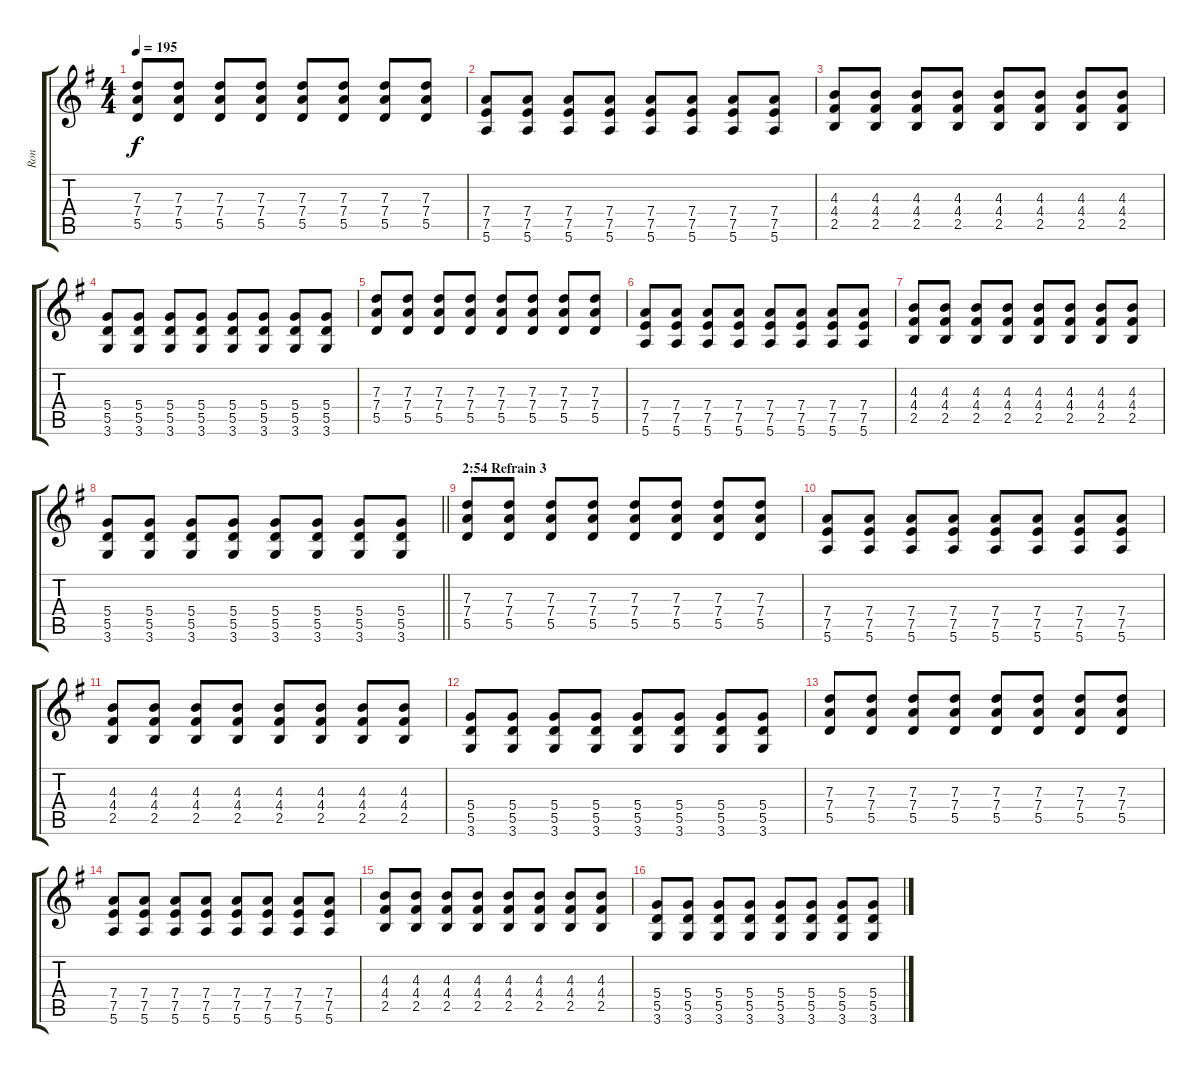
\track ("Ron" "Ron") {instrument overdrivenguitar}
\staff {score tabs}
\tuning (E4 B3 G3 D3 A2 E2) {hide}
\ts (4 4)
\tempo 195
\clef g2
\ks g
(7.3 7.4 5.5).8{dy f} (7.3 7.4 5.5).8 (7.3 7.4 5.5).8 (7.3 7.4 5.5).8 (7.3 7.4 5.5).8 (7.3 7.4 5.5).8 (7.3 7.4 5.5).8 (7.3 7.4 5.5).8 |
(7.4 7.5 5.6).8 (7.4 7.5 5.6).8 (7.4 7.5 5.6).8 (7.4 7.5 5.6).8 (7.4 7.5 5.6).8 (7.4 7.5 5.6).8 (7.4 7.5 5.6).8 (7.4 7.5 5.6).8 |
(4.3 4.4 2.5).8 (4.3 4.4 2.5).8 (4.3 4.4 2.5).8 (4.3 4.4 2.5).8 (4.3 4.4 2.5).8 (4.3 4.4 2.5).8 (4.3 4.4 2.5).8 (4.3 4.4 2.5).8 |
(5.4 5.5 3.6).8 (5.4 5.5 3.6).8 (5.4 5.5 3.6).8 (5.4 5.5 3.6).8 (5.4 5.5 3.6).8 (5.4 5.5 3.6).8 (5.4 5.5 3.6).8 (5.4 5.5 3.6).8 |
(7.3 7.4 5.5).8 (7.3 7.4 5.5).8 (7.3 7.4 5.5).8 (7.3 7.4 5.5).8 (7.3 7.4 5.5).8 (7.3 7.4 5.5).8 (7.3 7.4 5.5).8 (7.3 7.4 5.5).8 |
(7.4 7.5 5.6).8 (7.4 7.5 5.6).8 (7.4 7.5 5.6).8 (7.4 7.5 5.6).8 (7.4 7.5 5.6).8 (7.4 7.5 5.6).8 (7.4 7.5 5.6).8 (7.4 7.5 5.6).8 |
(4.3 4.4 2.5).8 (4.3 4.4 2.5).8 (4.3 4.4 2.5).8 (4.3 4.4 2.5).8 (4.3 4.4 2.5).8 (4.3 4.4 2.5).8 (4.3 4.4 2.5).8 (4.3 4.4 2.5).8 |
\barLineRight lightlight
(5.4 5.5 3.6).8 (5.4 5.5 3.6).8 (5.4 5.5 3.6).8 (5.4 5.5 3.6).8 (5.4 5.5 3.6).8 (5.4 5.5 3.6).8 (5.4 5.5 3.6).8 (5.4 5.5 3.6).8 |
\section ("" "2:54 Refrain 3")
(7.3 7.4 5.5).8 (7.3 7.4 5.5).8 (7.3 7.4 5.5).8 (7.3 7.4 5.5).8 (7.3 7.4 5.5).8 (7.3 7.4 5.5).8 (7.3 7.4 5.5).8 (7.3 7.4 5.5).8 |
(7.4 7.5 5.6).8 (7.4 7.5 5.6).8 (7.4 7.5 5.6).8 (7.4 7.5 5.6).8 (7.4 7.5 5.6).8 (7.4 7.5 5.6).8 (7.4 7.5 5.6).8 (7.4 7.5 5.6).8 |
(4.3 4.4 2.5).8 (4.3 4.4 2.5).8 (4.3 4.4 2.5).8 (4.3 4.4 2.5).8 (4.3 4.4 2.5).8 (4.3 4.4 2.5).8 (4.3 4.4 2.5).8 (4.3 4.4 2.5).8 |
(5.4 5.5 3.6).8 (5.4 5.5 3.6).8 (5.4 5.5 3.6).8 (5.4 5.5 3.6).8 (5.4 5.5 3.6).8 (5.4 5.5 3.6).8 (5.4 5.5 3.6).8 (5.4 5.5 3.6).8 |
(7.3 7.4 5.5).8 (7.3 7.4 5.5).8 (7.3 7.4 5.5).8 (7.3 7.4 5.5).8 (7.3 7.4 5.5).8 (7.3 7.4 5.5).8 (7.3 7.4 5.5).8 (7.3 7.4 5.5).8 |
(7.4 7.5 5.6).8 (7.4 7.5 5.6).8 (7.4 7.5 5.6).8 (7.4 7.5 5.6).8 (7.4 7.5 5.6).8 (7.4 7.5 5.6).8 (7.4 7.5 5.6).8 (7.4 7.5 5.6).8 |
(4.3 4.4 2.5).8 (4.3 4.4 2.5).8 (4.3 4.4 2.5).8 (4.3 4.4 2.5).8 (4.3 4.4 2.5).8 (4.3 4.4 2.5).8 (4.3 4.4 2.5).8 (4.3 4.4 2.5).8 |
(5.4 5.5 3.6).8 (5.4 5.5 3.6).8 (5.4 5.5 3.6).8 (5.4 5.5 3.6).8 (5.4 5.5 3.6).8 (5.4 5.5 3.6).8 (5.4 5.5 3.6).8 (5.4 5.5 3.6).8
